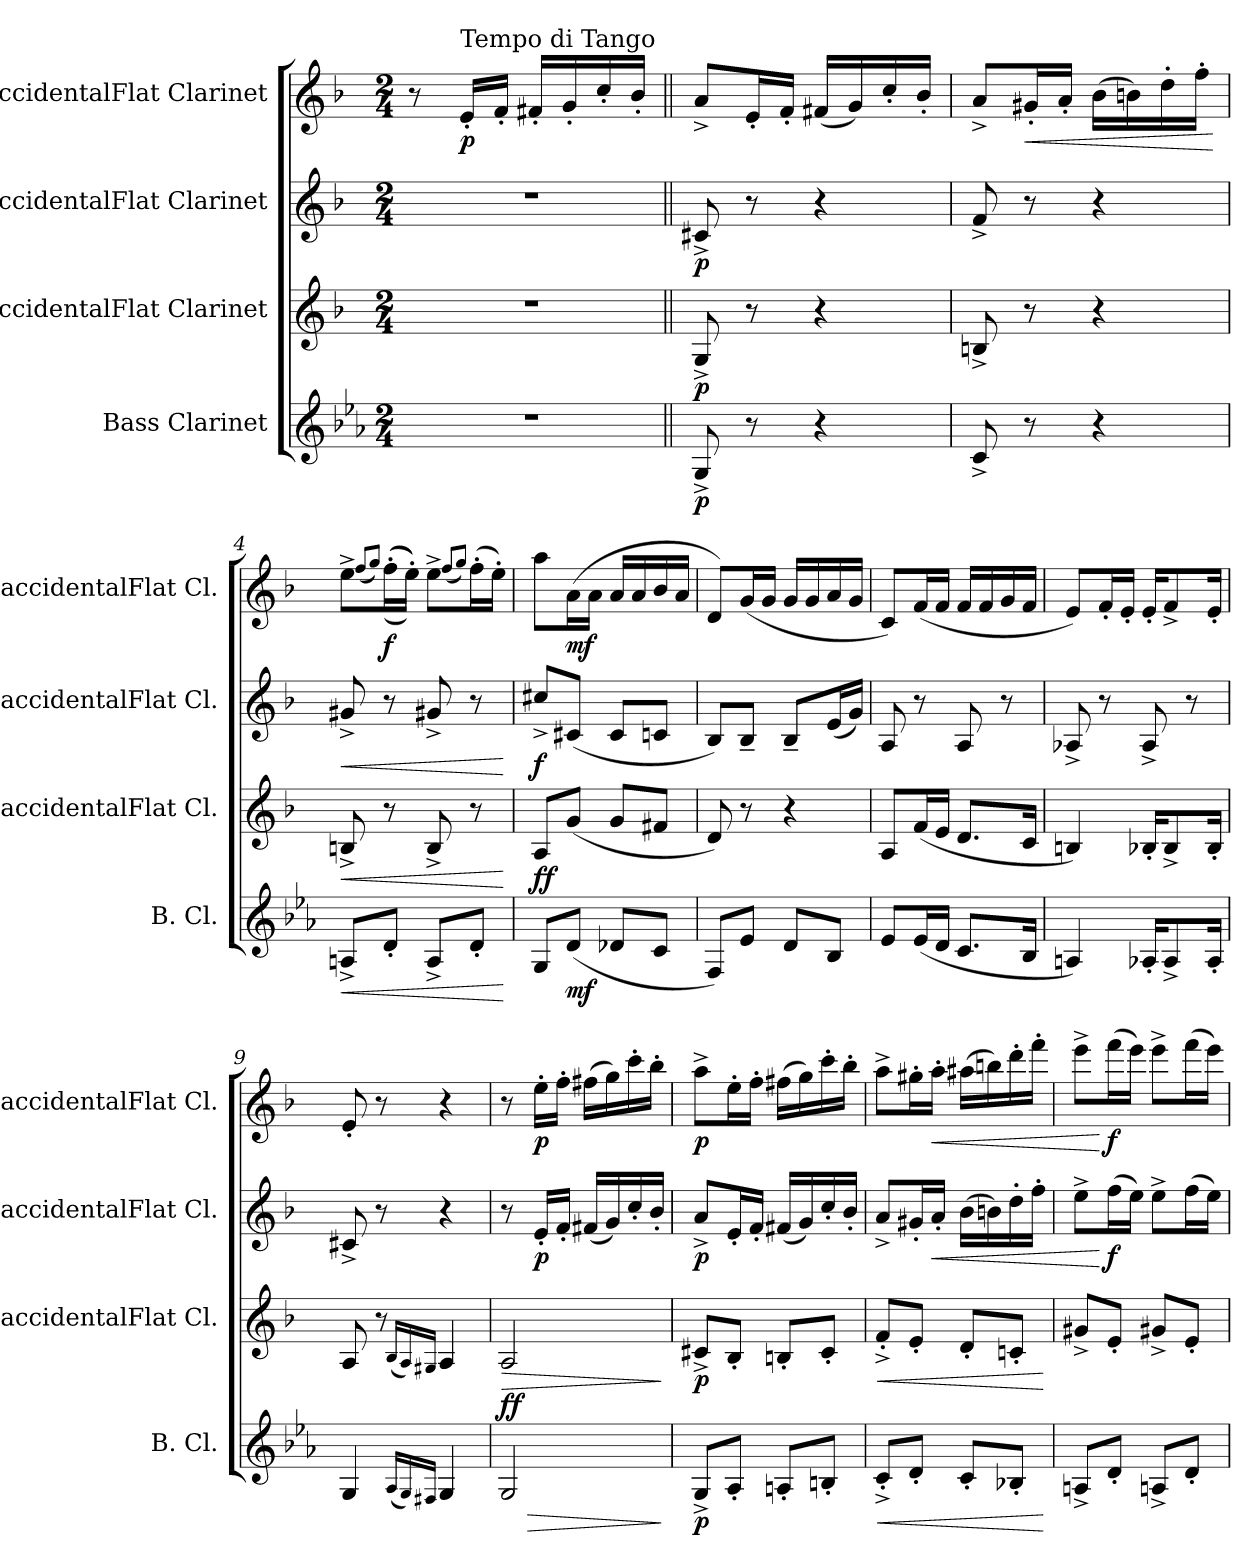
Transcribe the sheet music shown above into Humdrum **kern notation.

**kern	**dynam	**kern	**dynam	**kern	**dynam	**kern	**dynam
*part4	*part4	*part3	*part3	*part2	*part2	*part1	*part1
*staff4	*staff4	*staff3	*staff3	*staff2	*staff2	*staff1	*staff1
*I"Bass Clarinet	*	*I"BaccidentalFlat Clarinet	*	*I"BaccidentalFlat Clarinet	*	*I"BaccidentalFlat Clarinet	*
*I'B. Cl.	*	*I'BaccidentalFlat Cl.	*	*I'BaccidentalFlat Cl.	*	*I'BaccidentalFlat Cl.	*
*clefG2	*	*clefG2	*	*clefG2	*	*clefG2	*
*ITrd8c14	*	*ITrd1c2	*	*ITrd1c2	*	*ITrd1c2	*
*k[b-e-a-]	*	*k[b-e-a-]	*	*k[b-e-a-]	*	*k[b-e-a-]	*
*M2/4	*	*M2/4	*	*M2/4	*	*M2/4	*
=1	=1	=1	=1	=1	=1	=1	=1
2r	.	2r	.	2r	.	8r	.
!	!	!	!	!	!	!LO:TX:a:t=Tempo di Tango	!
!	!	!	!	!	!	!	!LO:DY:b
.	.	.	.	.	.	16d'/LL	p
.	.	.	.	.	.	16e-'/JJ	.
.	.	.	.	.	.	16en'/LL	.
.	.	.	.	.	.	16f'/	.
.	.	.	.	.	.	16b-'/	.
.	.	.	.	.	.	16a-'/JJ	.
=2||	=2||	=2||	=2||	=2||	=2||	=2||	=2||
!	!LO:DY:b	!	!LO:DY:b	!	!LO:DY:b	!	!
8GG^/	p	8F^/	p	8Bn^/	p	8g^/L	.
8r	.	8r	.	8r	.	16d'/L	.
.	.	.	.	.	.	16e-'/JJ	.
4r	.	4r	.	4r	.	(16en/LL	.
.	.	.	.	.	.	16f/)	.
.	.	.	.	.	.	16b-'/	.
.	.	.	.	.	.	16a-'/JJ	.
=3	=3	=3	=3	=3	=3	=3	=3
8C^/	.	8An^/	.	8e-^/	.	8g^/L	.
!	!	!	!	!	!	!	!LO:HP:b
8r	.	8r	.	8r	.	16f#X'/L	<
.	.	.	.	.	.	16g'/JJ	.
4r	.	4r	.	4r	.	(16a-\LL	.
.	.	.	.	.	.	16an\)	.
.	.	.	.	.	.	16cc'\	.
.	.	.	.	.	.	16ee-'\JJ	.
.	.	.	.	.	.	.	[
=4	=4	=4	=4	=4	=4	=4	=4
!	!LO:HP:b	!	!LO:HP:b	!	!LO:HP:b	!	!
8AAn^/L	<	8An^/	<	8f#X^/	<	8dd^\L	.
.	.	.	.	.	.	(8qee-/L	.
.	.	.	.	.	.	8qff/J)	.
!	!	!	!	!	!	!	!LO:DY:b
8D'/J	.	8r	.	8r	.	(((16ee-'\L	f
.	.	.	.	.	.	16dd'\JJ)))	.
8AA^/L	.	8A^/	.	8f#X^/	.	8dd^\L	.
.	.	.	.	.	.	(8qee-/L	.
.	.	.	.	.	.	8qff/J)	.
8D'/J	.	8r	.	8r	.	(16ee-'\L	.
.	.	.	.	.	.	16dd'\JJ)	.
.	[	.	[	.	[	.	.
!!LO:LB:g=z
=5	=5	=5	=5	=5	=5	=5	=5
!	!LO:DY:b	!	!	!	!	!	!
!	!LO:DY:n=1:a	!	!	!	!LO:DY:b	!	!
8GG/L	f f	8G/L	.	8bn^/L	f	8gg\L	.
!	!LO:DY:n=2:b	!	!	!	!	!	!LO:DY:b
(8D/J	mf	(8f/J	.	(8Bn/J	.	(16g\L	mf
.	.	.	.	.	.	16g\JJ	.
8D-X/L	.	8f/L	.	8B/L	.	16g/LL	.
.	.	.	.	.	.	16g/	.
8C/J	.	8en/J	.	8B-X/J	.	16a-/	.
.	.	.	.	.	.	16g/JJ	.
=6	=6	=6	=6	=6	=6	=6	=6
8FF/L)	.	8c/)	.	8A-/L)	.	8c/L)	.
8E-/J	.	8r	.	8A-~/J	.	(16f/L	.
.	.	.	.	.	.	16f/JJ	.
8D/L	.	4r	.	8A-~/L	.	16f/LL	.
.	.	.	.	.	.	16f/	.
8BB-/J	.	.	.	(16d/L	.	16g/	.
.	.	.	.	16f/JJ)	.	16f/JJ	.
=7	=7	=7	=7	=7	=7	=7	=7
8E-/L	.	8G/L	.	8G/	.	8B-/L)	.
(16E-/L	.	(16e-/L	.	8r	.	(16e-/L	.
16D/JJ	.	16d/JJ	.	.	.	16e-/JJ	.
8.C/L	.	8.c/L	.	8G/	.	16e-/LL	.
.	.	.	.	.	.	16e-/	.
.	.	.	.	8r	.	16f/	.
16BB-/Jk	.	16B-/Jk	.	.	.	16e-/JJ	.
=8	=8	=8	=8	=8	=8	=8	=8
4AAn/)	.	4An/)	.	8G-X^/	.	8d/L)	.
.	.	.	.	8r	.	16e-'/L	.
.	.	.	.	.	.	16d'/JJ	.
16AA-X'/KL	.	16A-X'/KL	.	8G-^/	.	16d'/KL	.
8AA-^/	.	8A-^/	.	.	.	8e-^/	.
.	.	.	.	8r	.	.	.
16AA-'/Jk	.	16A-'/Jk	.	.	.	16d'/Jk	.
=9	=9	=9	=9	=9	=9	=9	=9
4GG/	.	8G/	.	8Bn^/	.	8d'/	.
.	.	8r	.	8r	.	8r	.
(16qAA-/LL	.	(16qA-/LL	.	.	.	.	.
16qGG/)	.	16qG/)	.	.	.	.	.
16qFF#X/JJ	.	16qF#X/JJ	.	.	.	.	.
4GG/	.	4G/	.	4r	.	4r	.
!!LO:PB:g=z
=10	=10	=10	=10	=10	=10	=10	=10
!	!LO:HP:b	!	!LO:HP:b	!	!	!	!
!	!LO:DY:n=1:b	!	!	!	!	!	!
!	!LO:DY:n=2:a	!	!	!	!	!	!
2GG/	> f f	2G/	>	8r	.	8r	.
!	!	!	!	!	!LO:DY:b	!	!LO:DY:b
.	.	.	.	16d'/LL	p	16dd'\LL	p
.	.	.	.	16e-'/JJ	.	16ee-'\JJ	.
.	.	.	.	(16en/LL	.	(16een\LL	.
.	.	.	.	16f/)	.	16ff\)	.
.	.	.	.	16b-'/	.	16bb-'\	.
.	.	.	.	16a-'/JJ	.	16aa-'\JJ	.
.	]	.	]	.	.	.	.
=11	=11	=11	=11	=11	=11	=11	=11
!	!LO:DY:b	!	!LO:DY:b	!	!LO:DY:b	!	!LO:DY:b
8GG^/L	p	8Bn^/L	p	8g^/L	p	8gg^\L	p
8AA-'/J	.	8A-'/J	.	16d'/L	.	16dd'\L	.
.	.	.	.	16e-'/JJ	.	16ee-'\JJ	.
8AAn'/L	.	8An'/L	.	(16en/LL	.	(16een\LL	.
.	.	.	.	16f/)	.	16ff\)	.
8BBn'/J	.	8B'/J	.	16b-'/	.	16bb-'\	.
.	.	.	.	16a-'/JJ	.	16aa-'\JJ	.
=12	=12	=12	=12	=12	=12	=12	=12
!	!LO:HP:b	!	!LO:HP:b	!	!	!	!
8C^'/L	<	8e-^'/L	<	8g^/L	.	8gg^\L	.
8D'/J	.	8d'/J	.	16f#X'/L	.	16ff#X'\L	.
!	!	!	!	!	!LO:HP:b	!	!LO:HP:b
.	.	.	.	16g'/JJ	<	16gg'\JJ	<
8C'/L	.	8c'/L	.	(16a-\LL	.	(16gg#X\LL	.
.	.	.	.	16an\)	.	16aan\)	.
8BB-X'/J	.	8B-X'/J	.	16cc'\	.	16ccc'\	.
.	.	.	.	16ee-'\JJ	.	16eee-'\JJ	.
.	[	.	[	.	.	.	.
=13	=13	=13	=13	=13	=13	=13	=13
8AAn^/L	.	8f#X^/L	.	8dd^\L	.	8ddd^\L	.
!	!	!	!	!	!LO:DY:n=1:b	!	!LO:DY:n=1:b
8D'/J	.	8d'/J	.	(16ee-\L	[ f	(16eee-\L	[ f
.	.	.	.	16dd\JJ)	.	16ddd\JJ)	.
8AAn^/L	.	8f#X^/L	.	8dd^\L	.	8ddd^\L	.
8D'/J	.	8d'/J	.	(16ee-\L	.	(16eee-\L	.
.	.	.	.	16dd\JJ)	.	16ddd\JJ)	.
=	=	=	=	=	=	=	=
*-	*-	*-	*-	*-	*-	*-	*-
